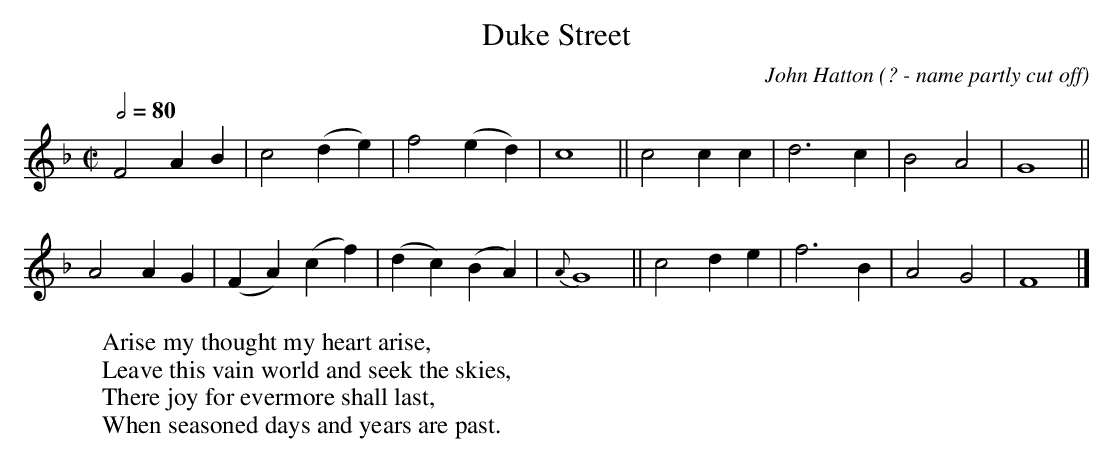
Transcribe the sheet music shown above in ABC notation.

X:1
T:Duke Street
C:John Hatton (? - name partly cut off)
W:Arise my thought my heart arise,
W:Leave this vain world and seek the skies,
W:There joy for evermore shall last,
W:When seasoned days and years are past.
M:C|
L:1/4
Q:1/2=80
K:F
F2AB| c2 (de)| f2 (ed)|   c4||c2cc|d3c|B2A2|G4||
A2AG|(FA)(cf)|(dc)(BA)|{A}G4||c2de|f3B|A2G2|F4|]
